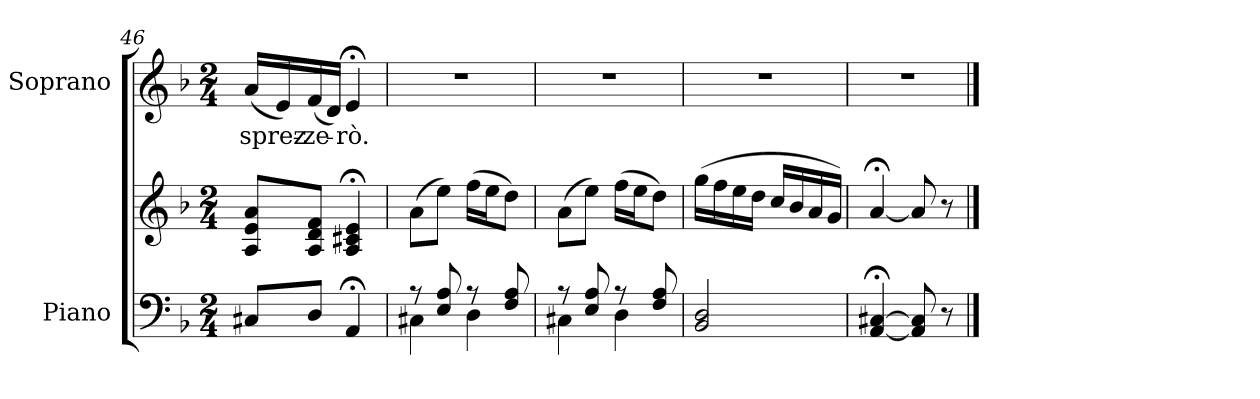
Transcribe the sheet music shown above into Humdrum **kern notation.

**kern	**kern	**kern	**text
*part2	*part2	*part1	*part1
*staff3	*staff2	*staff1	*staff1
*I"Piano	*	*I"Soprano	*
*I'Pno.	*	*I'Soprano	*
!!LO:PB:g=z
*clefF4	*clefG2	*clefG2	*
*k[b-]	*k[b-]	*k[b-]	*
*F:	*F:	*F:	*
*M2/4	*M2/4	*M2/4	*
=46	=46	=46	=46
!	!	!	!LO:LY:b:color=#000000
8C#Xi/L	8Ai/ 8ei 8aiL	(16ai/LL	sprez-
.	.	16ei/)	.
!	!	!	!LO:LY:b:color=#000000
8Di/J	8Ai/ 8di 8fiJ	(16fi/	-ze-
.	.	16di/JJ)	.
!	!	!	!LO:LY:b:color=#000000
4AA;i/	4Ai/; 4c#Xi; 4ei;	4e;i/	-rò.
=47	=47	=47	=47
*^	*	*	*
!	!	!	!LO:N:vis=1	!
8r	4C#Xi\	(8ai\L	2r	.
8Ei/ 8Ai	.	8eei\J)	.	.
8r	4Di\	(16ffi\LL	.	.
.	.	16eei\J	.	.
8Fi/ 8Ai	.	8ddi\J)	.	.
=48	=48	=48	=48	=48
!	!	!	!LO:N:vis=1	!
8r	4C#Xi\	(8ai\L	2r	.
8Ei/ 8Ai	.	8eei\J)	.	.
8r	4Di\	(16ffi\LL	.	.
.	.	16eei\J	.	.
8Fi/ 8Ai	.	8ddi\J)	.	.
*v	*v	*	*	*
=49	=49	=49	=49
!	!	!LO:N:vis=1	!
2BB-i/ 2Di	(16ggi\LL	2r	.
.	16ffi\	.	.
.	16eei\	.	.
.	16ddi\JJ	.	.
.	16cci/LL	.	.
.	16b-i/	.	.
.	16ai/	.	.
.	16gi/JJ)	.	.
=50	=50	=50	=50
!	!	!LO:N:vis=1	!
[<4AAi/; [>4C#Xi;	[<4a;i/	2r	.
8AAi/] 8C#i]	8ai/]	.	.
8r	8r	.	.
==	==	==	==
*-	*-	*-	*-
